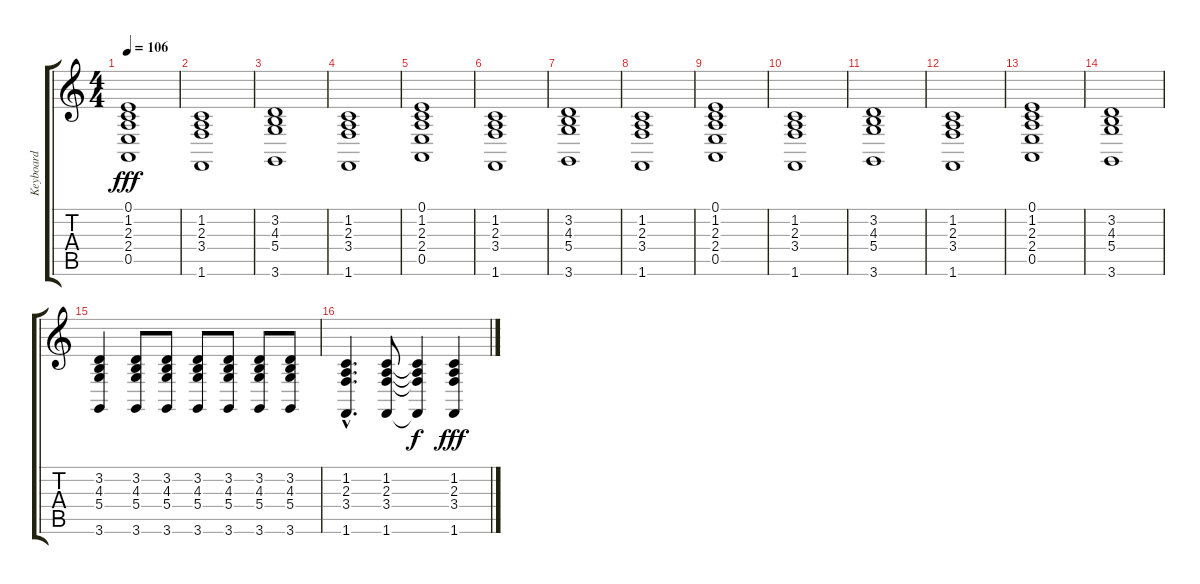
\track ("Keyboard" "Keyboard") {instrument synthstrings2}
\staff {score tabs}
\tuning (E4 B3 G3 D3 A2 E2) {hide}
\ts (4 4)
\tempo 106
\clef g2
\ks c
(0.1 1.2 2.3 2.4 0.5).1{dy fff} |
(1.2 2.3 3.4 1.6).1 |
(3.2 4.3 5.4 3.6).1 |
(1.2 2.3 3.4 1.6).1 |
(0.1 1.2 2.3 2.4 0.5).1 |
(1.2 2.3 3.4 1.6).1 |
(3.2 4.3 5.4 3.6).1 |
(1.2 2.3 3.4 1.6).1 |
(0.1 1.2 2.3 2.4 0.5).1 |
(1.2 2.3 3.4 1.6).1 |
(3.2 4.3 5.4 3.6).1 |
(1.2 2.3 3.4 1.6).1 |
(0.1 1.2 2.3 2.4 0.5).1 |
(3.2 4.3 5.4 3.6).1 |
(3.2 4.3 5.4 3.6).4 (3.2 4.3 5.4 3.6).8 (3.2 4.3 5.4 3.6).8 (3.2 4.3 5.4 3.6).8 (3.2 4.3 5.4 3.6).8 (3.2 4.3 5.4 3.6).8 (3.2 4.3 5.4 3.6).8 |
(1.2{hac} 2.3{hac} 3.4{hac} 1.6{hac}).4{d} (1.2 2.3 3.4 1.6).8 (1.2{t} 2.3{t} 3.4{t} 1.6{t}).4{dy f} (1.2 2.3 3.4 1.6).4{dy fff}
